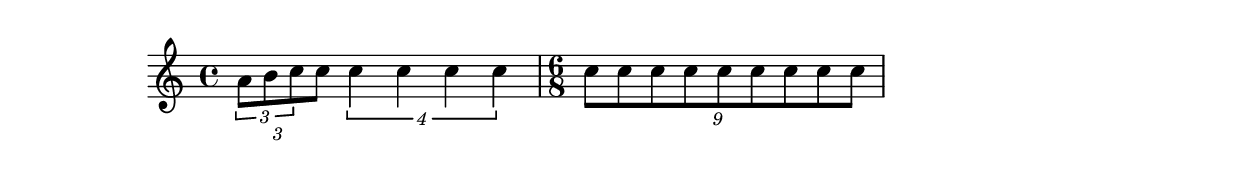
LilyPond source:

\version "1.3.146"
\header{
texidoc="
Tuplets are indicated by a bracket with a number.  There should be no
bracket if there is one beam that matches  the length of the tuplet.
The bracket does not interfere with the stafflines, and the number is
centered in the gap in the bracket.
"
}
\score{
	\notes \context Voice \relative c'' {
		 \times 2/3 { \times 2/3 { a8 b c}  c }
		 \times 3/4 { c4 c4 c4 c4 }
		 \time 6/8
		 \times 6/9 { c8 c c c c c c c c }

		 }
}


